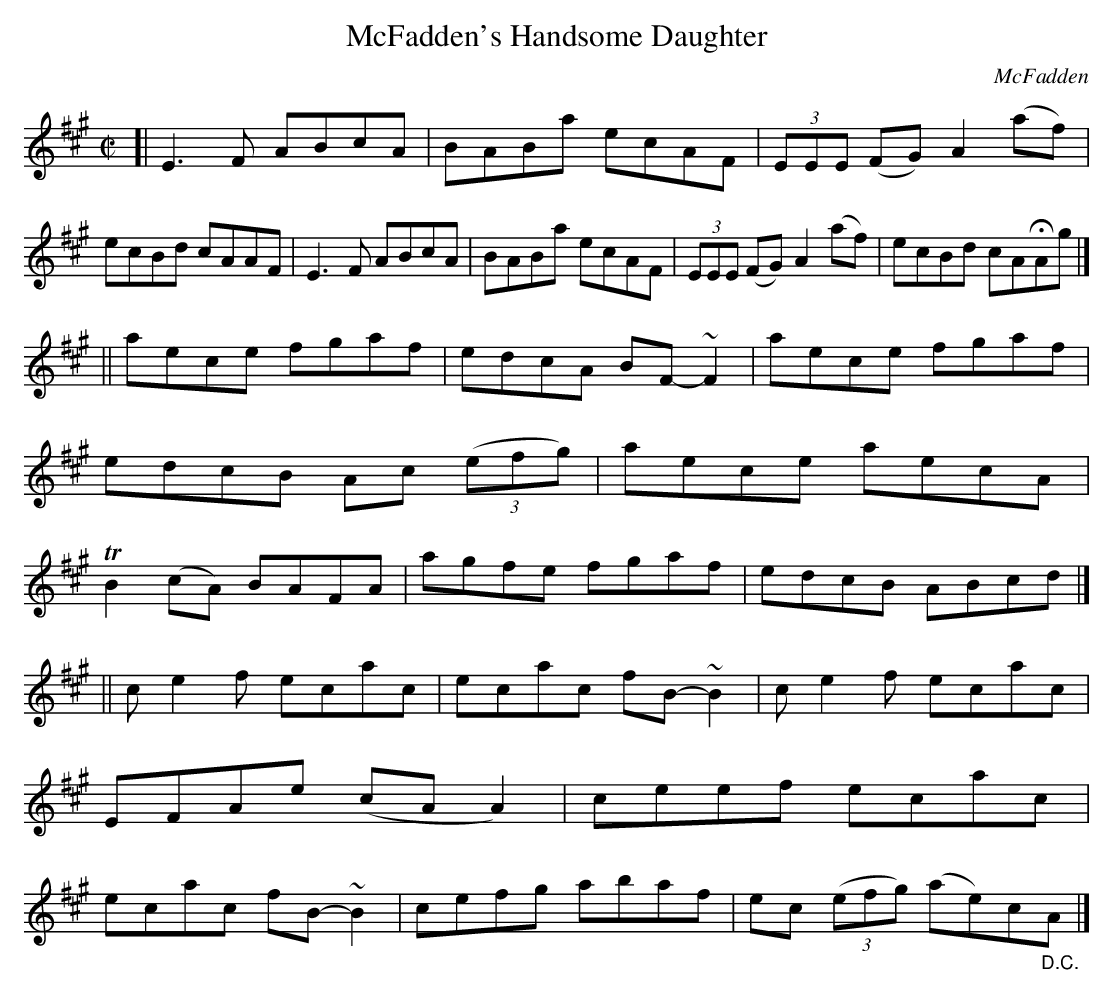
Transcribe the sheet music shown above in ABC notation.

X:1
T: McFadden's Handsome Daughter
O: McFadden
M: C|
L: 1/8
K: A
[|\
E3F ABcA | BABa ecAF | (3EEE (FG) A2(af) | ecBd cAAF |\
E3F ABcA | BABa ecAF | (3EEE (FG) A2(af) | ecBd cAHAg |]
||\
aece fgaf | edcA BF-~F2 | aece fgaf | edcB Ac (3(efg) |\
aece aecA | TB2(cA) BAFA | agfe fgaf | edcB ABcd |]
||\
ce2f ecac | ecac fB-~B2 | ce2f ecac | EFAe (cAA2) |\
ceef ecac | ecac fB-~B2 | cefg abaf | ec (3(efg) (ae)c"_D.C."A |]
